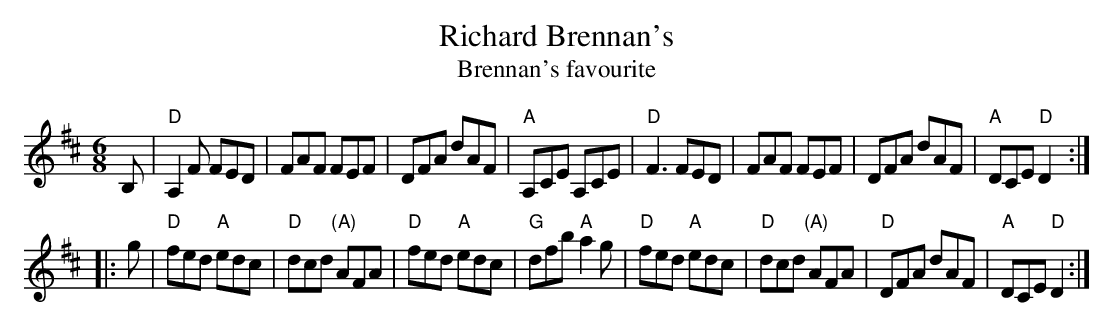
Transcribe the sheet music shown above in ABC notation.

X:1
T:Richard Brennan's
T:Brennan's favourite
M:6/8
L:1/8
K:D
B,|\
"D"A,2F FED|FAF FEF|DFA dAF|"A"A,CE A,CE|\
"D"F3 FED|FAF FEF|DFA dAF|"A"DCE "D"D2:|
|:g|\
"D"fed "A"edc|"D"dcd "(A)"AFA|"D"fed "A"edc|"G"dfb "A"a2g|\
"D"fed "A"edc|"D"dcd "(A)"AFA|"D"DFA dAF|"A"DCE "D"D2:|
